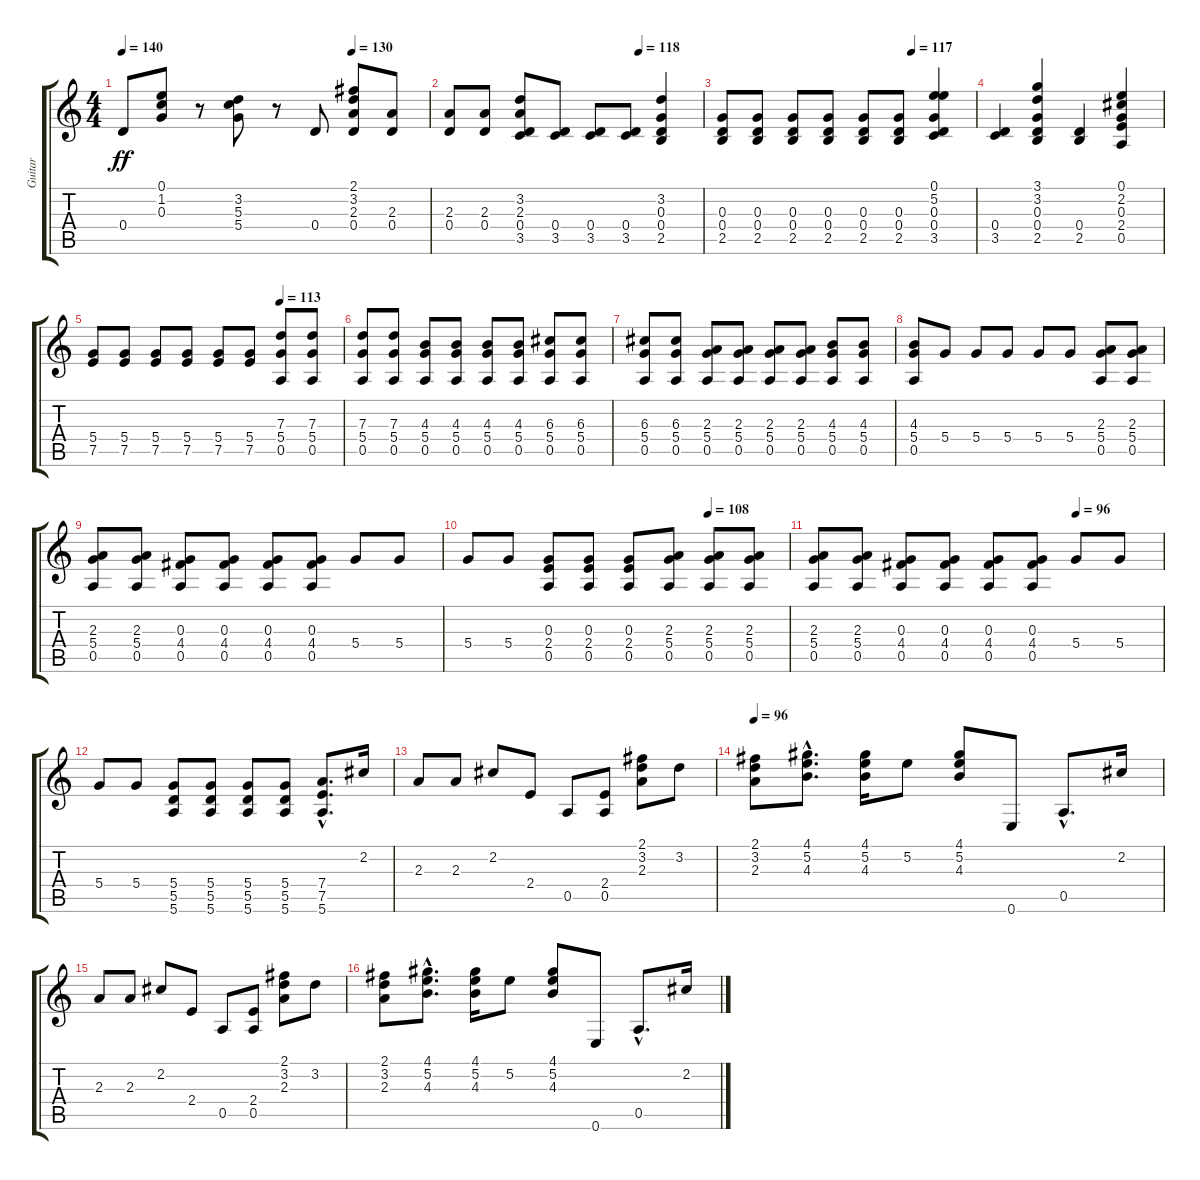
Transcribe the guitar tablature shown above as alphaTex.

\track ("Guitar" "Guitar") {instrument distortionguitar}
\staff {score tabs}
\tuning (E4 B3 G3 D3 A2 E2) {hide}
\ts (4 4)
\tempo 140
\tempo (130 0.75)
\clef g2
\ks c
0.4.8{dy ff} (0.1 1.2 0.3).8 r.8 (3.2 5.3 5.4).8 r.8 0.4.8 (2.1 3.2 2.3 0.4).8 (2.3 0.4).8 |
\tempo (118 0.75)
(2.3 0.4).8 (2.3 0.4).8 (3.2 2.3 0.4 3.5).8 (0.4 3.5).8 (0.4 3.5).8 (0.4 3.5).8 (3.2 0.3 0.4 2.5).4 |
\tempo (117 0.75)
(0.3 0.4 2.5).8 (0.3 0.4 2.5).8 (0.3 0.4 2.5).8 (0.3 0.4 2.5).8 (0.3 0.4 2.5).8 (0.3 0.4 2.5).8 (0.1 5.2 0.3 0.4 3.5).4 |
(0.4 3.5).4 (3.1 3.2 0.3 0.4 2.5).4 (0.4 2.5).4 (0.1 2.2 0.3 2.4 0.5).4 |
\tempo (113 0.75)
(5.4 7.5).8 (5.4 7.5).8 (5.4 7.5).8 (5.4 7.5).8 (5.4 7.5).8 (5.4 7.5).8 (7.3 5.4 0.5).8 (7.3 5.4 0.5).8 |
(7.3 5.4 0.5).8 (7.3 5.4 0.5).8 (4.3 5.4 0.5).8 (4.3 5.4 0.5).8 (4.3 5.4 0.5).8 (4.3 5.4 0.5).8 (6.3 5.4 0.5).8 (6.3 5.4 0.5).8 |
(6.3 5.4 0.5).8 (6.3 5.4 0.5).8 (2.3 5.4 0.5).8 (2.3 5.4 0.5).8 (2.3 5.4 0.5).8 (2.3 5.4 0.5).8 (4.3 5.4 0.5).8 (4.3 5.4 0.5).8 |
(4.3 5.4 0.5).8 5.4.8 5.4.8 5.4.8 5.4.8 5.4.8 (2.3 5.4 0.5).8 (2.3 5.4 0.5).8 |
(2.3 5.4 0.5).8 (2.3 5.4 0.5).8 (0.3 4.4 0.5).8 (0.3 4.4 0.5).8 (0.3 4.4 0.5).8 (0.3 4.4 0.5).8 5.4.8 5.4.8 |
\tempo (108 0.75)
5.4.8 5.4.8 (0.3 2.4 0.5).8 (0.3 2.4 0.5).8 (0.3 2.4 0.5).8 (2.3 5.4 0.5).8 (2.3 5.4 0.5).8 (2.3 5.4 0.5).8 |
\tempo (96 0.75)
(2.3 5.4 0.5).8 (2.3 5.4 0.5).8 (0.3 4.4 0.5).8 (0.3 4.4 0.5).8 (0.3 4.4 0.5).8 (0.3 4.4 0.5).8 5.4.8 5.4.8 |
5.4.8 5.4.8 (5.4 5.5 5.6).8 (5.4 5.5 5.6).8 (5.4 5.5 5.6).8 (5.4 5.5 5.6).8 (7.4{hac} 7.5{hac} 5.6{hac}).8{d} 2.2.16 |
2.3.8 2.3.8 2.2.8 2.4.8 0.5.8 (2.4 0.5).8 (2.1 3.2 2.3).8 3.2.8 |
\tempo 96
(2.1 3.2 2.3).8 (4.1{hac} 5.2{hac} 4.3{hac}).8{d} (4.1 5.2 4.3).16 5.2.8 (4.1 5.2 4.3).8 0.6.8 0.5{hac}.8{d} 2.2.16 |
2.3.8 2.3.8 2.2.8 2.4.8 0.5.8 (2.4 0.5).8 (2.1 3.2 2.3).8 3.2.8 |
(2.1 3.2 2.3).8 (4.1{hac} 5.2{hac} 4.3{hac}).8{d} (4.1 5.2 4.3).16 5.2.8 (4.1 5.2 4.3).8 0.6.8 0.5{hac}.8{d} 2.2.16
